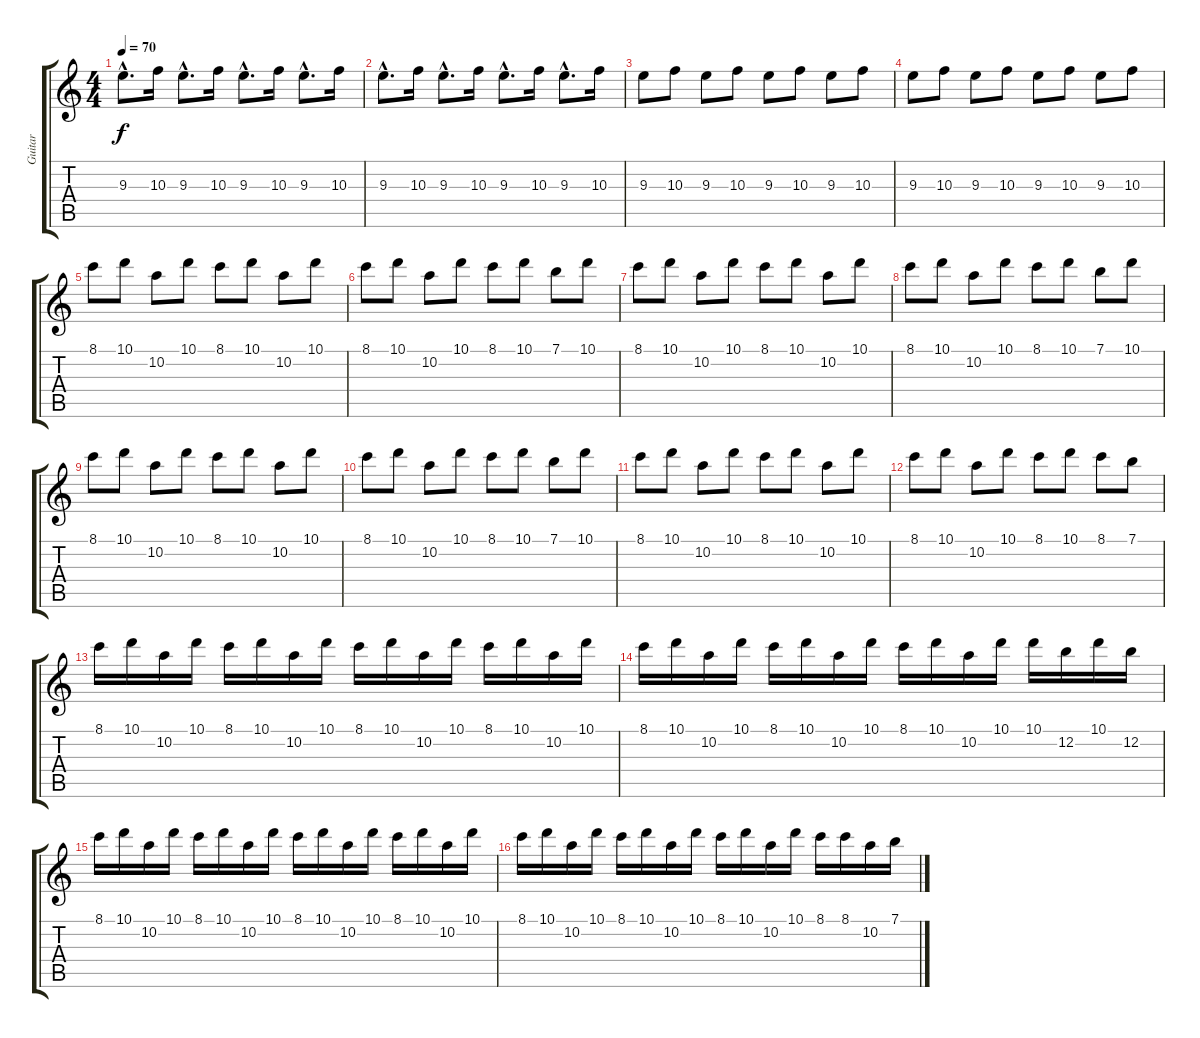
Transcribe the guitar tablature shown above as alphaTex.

\track ("Guitar" "Guitar") {instrument overdrivenguitar}
\staff {score tabs}
\tuning (E4 B3 G3 D3 A2 D2) {hide}
\ts (4 4)
\tempo 70
\clef g2
\ks c
9.3{hac}.8{d dy f} 10.3.16 9.3{hac}.8{d} 10.3.16 9.3{hac}.8{d} 10.3.16 9.3{hac}.8{d} 10.3.16 |
9.3{hac}.8{d} 10.3.16 9.3{hac}.8{d} 10.3.16 9.3{hac}.8{d} 10.3.16 9.3{hac}.8{d} 10.3.16 |
9.3.8 10.3.8 9.3.8 10.3.8 9.3.8 10.3.8 9.3.8 10.3.8 |
9.3.8 10.3.8 9.3.8 10.3.8 9.3.8 10.3.8 9.3.8 10.3.8 |
8.1.8 10.1.8 10.2.8 10.1.8 8.1.8 10.1.8 10.2.8 10.1.8 |
8.1.8 10.1.8 10.2.8 10.1.8 8.1.8 10.1.8 7.1.8 10.1.8 |
8.1.8 10.1.8 10.2.8 10.1.8 8.1.8 10.1.8 10.2.8 10.1.8 |
8.1.8 10.1.8 10.2.8 10.1.8 8.1.8 10.1.8 7.1.8 10.1.8 |
8.1.8 10.1.8 10.2.8 10.1.8 8.1.8 10.1.8 10.2.8 10.1.8 |
8.1.8 10.1.8 10.2.8 10.1.8 8.1.8 10.1.8 7.1.8 10.1.8 |
8.1.8 10.1.8 10.2.8 10.1.8 8.1.8 10.1.8 10.2.8 10.1.8 |
8.1.8 10.1.8 10.2.8 10.1.8 8.1.8 10.1.8 8.1.8 7.1.8 |
8.1.16 10.1.16 10.2.16 10.1.16 8.1.16 10.1.16 10.2.16 10.1.16 8.1.16 10.1.16 10.2.16 10.1.16 8.1.16 10.1.16 10.2.16 10.1.16 |
8.1.16 10.1.16 10.2.16 10.1.16 8.1.16 10.1.16 10.2.16 10.1.16 8.1.16 10.1.16 10.2.16 10.1.16 10.1.16 12.2.16 10.1.16 12.2.16 |
8.1.16 10.1.16 10.2.16 10.1.16 8.1.16 10.1.16 10.2.16 10.1.16 8.1.16 10.1.16 10.2.16 10.1.16 8.1.16 10.1.16 10.2.16 10.1.16 |
8.1.16 10.1.16 10.2.16 10.1.16 8.1.16 10.1.16 10.2.16 10.1.16 8.1.16 10.1.16 10.2.16 10.1.16 8.1.16 8.1.16 10.2.16 7.1.16
